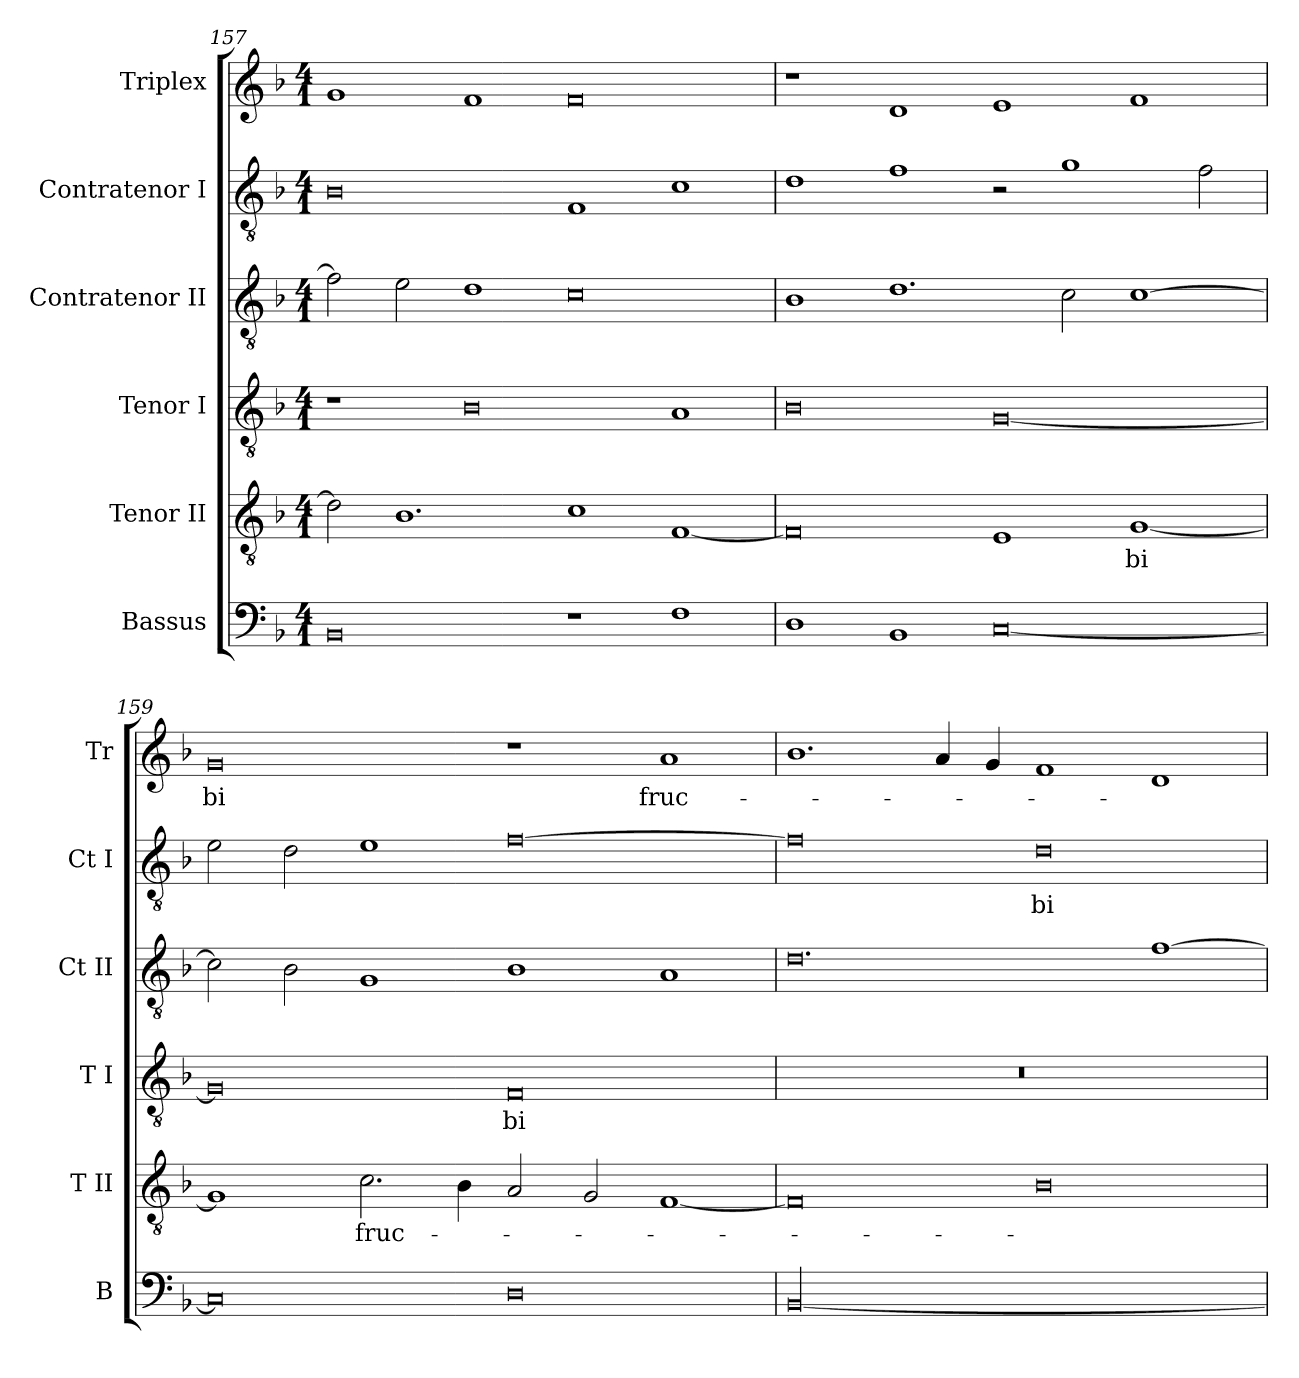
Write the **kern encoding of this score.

**kern	**kern	**text	**kern	**text	**kern	**kern	**text	**kern	**text
*part6	*part5	*part5	*part4	*part4	*part3	*part2	*part2	*part1	*part1
*staff6	*staff5	*staff5	*staff4	*staff4	*staff3	*staff2	*staff2	*staff1	*staff1
*I"Bassus	*I"Tenor II	*	*I"Tenor I	*	*I"Contratenor II	*I"Contratenor I	*	*I"Triplex	*
*I'B	*I'T II	*	*I'T I	*	*I'Ct II	*I'Ct I	*	*I'Tr	*
*clefF4	*clefGv2	*	*clefGv2	*	*clefGv2	*clefGv2	*	*clefG2	*
*	*ITrd7c12	*	*ITrd7c12	*	*ITrd7c12	*ITrd7c12	*	*	*
*k[b-]	*k[b-]	*	*k[b-]	*	*k[b-]	*k[b-]	*	*k[b-]	*
*F:	*F:	*	*F:	*	*F:	*F:	*	*F:	*
*M4/1	*M4/1	*	*M4/1	*	*M4/1	*M4/1	*	*M4/1	*
=157	=157	=157	=157	=157	=157	=157	=157	=157	=157
0BB-i	2Di\]	.	1r	.	2Fi\]	0BB-i	.	1gi	.
.	1.BB-i	.	.	.	2Ei\	.	.	.	.
.	.	.	0BB-i	.	1Di	.	.	1fi	.
1r	1Ci	.	.	.	0Ci	1FFi	.	0fi	.
1Fi	[<1FFi	.	1AAi	.	.	1Ci	.	.	.
!!LO:PB:g=z
=158	=158	=158	=158	=158	=158	=158	=158	=158	=158
1Di	0FFi]	.	0BB-i	.	1BB-i	1Di	.	1r	.
1BB-i	.	.	.	.	1.Di	1Fi	.	1di	.
[<0Ci	1EEi	.	[<0GGi	.	.	2r	.	1ei	.
.	.	.	.	.	2Ci\	1Gi	.	.	.
!	!	!LO:LY:b:color=#000000	!	!	!	!	!	!	!
.	[<1GGi	-bi	.	.	[>1Ci	.	.	1fi	.
.	.	.	.	.	.	2Fi\	.	.	.
=159	=159	=159	=159	=159	=159	=159	=159	=159	=159
!	!	!	!	!	!	!	!	!	!LO:LY:b:color=#000000
0Ci]	1GGi]	.	0GGi]	.	2Ci\]	2Ei\	.	0gi	-bi
.	.	.	.	.	2BB-i\	2Di\	.	.	.
!	!	!LO:LY:b:color=#000000	!	!	!	!	!	!	!
.	2.Ci\	fruc-	.	.	1GGi	1Ei	.	.	.
.	4BB-i\	.	.	.	.	.	.	.	.
!	!	!	!	!LO:LY:b:color=#000000	!	!	!	!	!
0Di	2AAi/	.	0FFi	-bi	1BB-i	[>0Fi	.	1r	.
.	2GGi/	.	.	.	.	.	.	.	.
!	!	!	!	!	!	!	!	!	!LO:LY:b:color=#000000
.	[<1FFi	.	.	.	1AAi	.	.	1ai	fruc-
=160	=160	=160	=160	=160	=160	=160	=160	=160	=160
!	!	!	!LO:N:vis=1	!	!	!	!	!	!
[<00BB-i	0FFi]	.	00r	.	0.Di	0Fi]	.	1.b-i	.
.	.	.	.	.	.	.	.	4ai/	.
.	.	.	.	.	.	.	.	4gi/	.
!	!	!	!	!	!	!	!LO:LY:b:color=#000000	!	!
.	0BB-i	.	.	.	.	0Di	-bi	1fi	.
.	.	.	.	.	[>1Fi	.	.	1di	.
=	=	=	=	=	=	=	=	=	=
*-	*-	*-	*-	*-	*-	*-	*-	*-	*-
